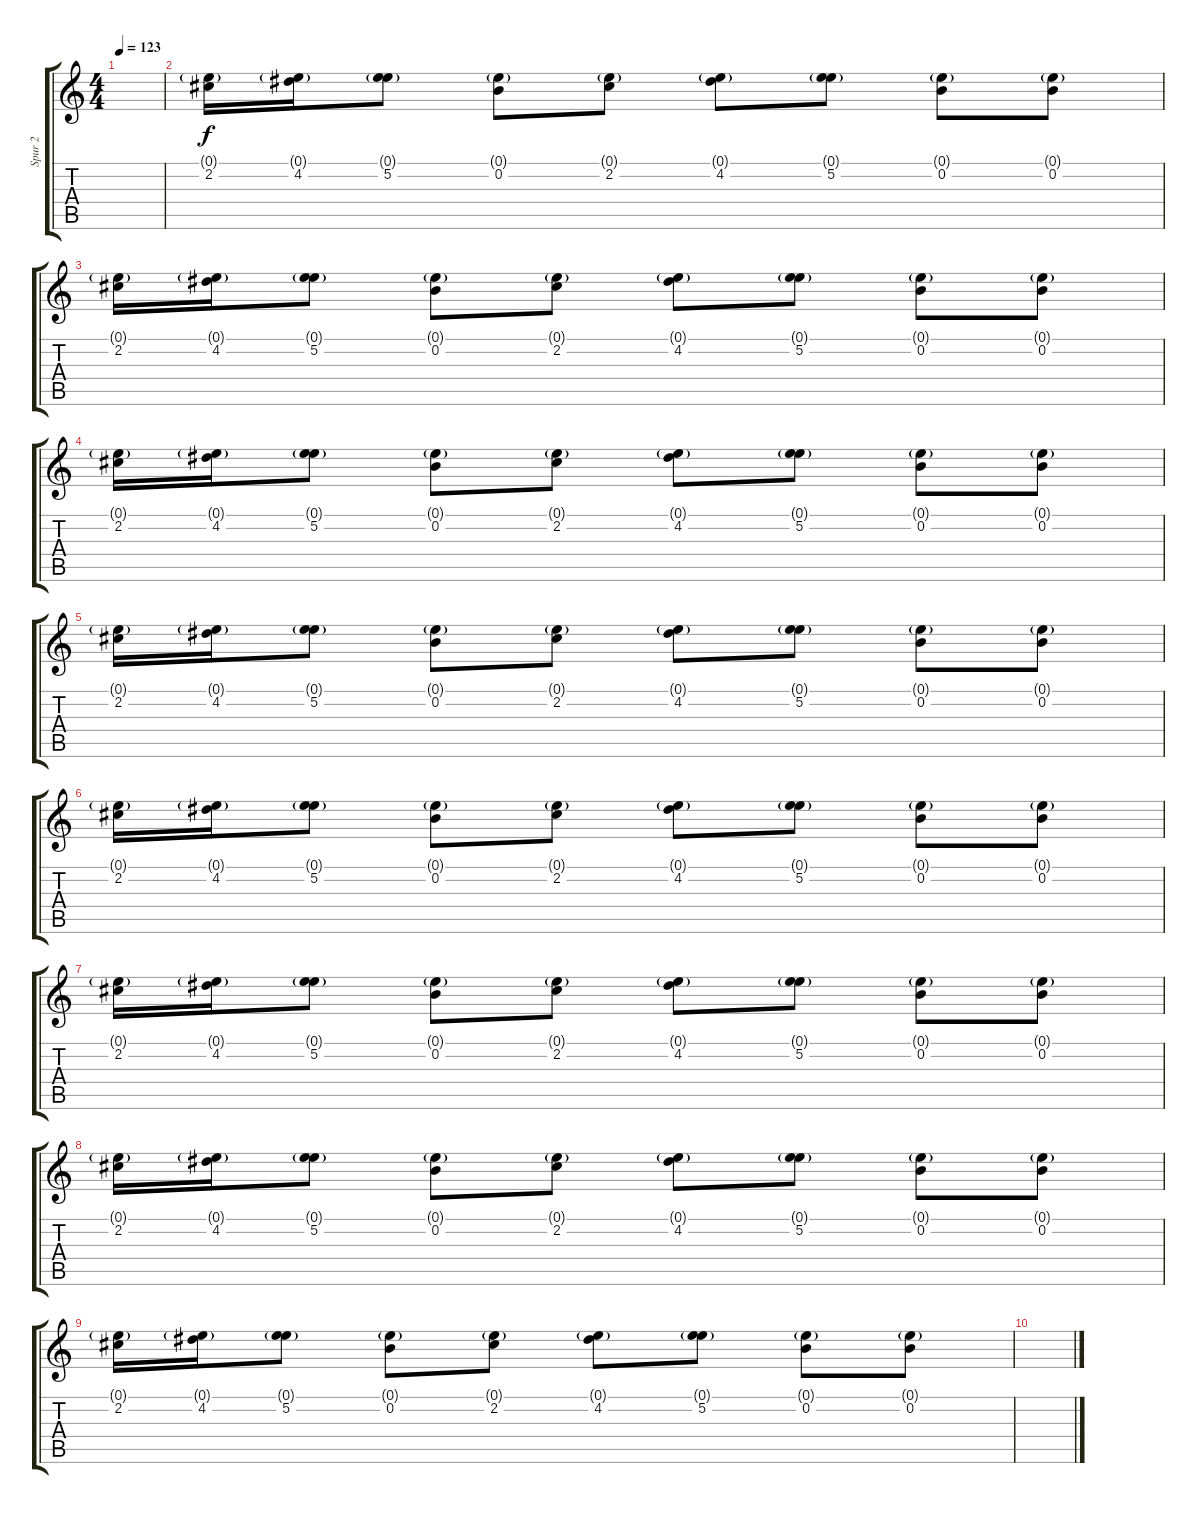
\track ("Spur 2" "Spur 2") {instrument distortionguitar}
\staff {score tabs}
\tuning (E4 B3 G3 D3 A2 E2) {hide}
\ts (4 4)
\tempo 123
\clef g2
\ks c
|
\section ("" "")
(0.1{g} 2.2).16 (0.1{g} 4.2).16 (0.1{g} 5.2).8 (0.1{g} 0.2).8 (0.1{g} 2.2).8 (0.1{g} 4.2).8 (0.1{g} 5.2).8 (0.1{g} 0.2).8 (0.1{g} 0.2).8 |
(0.1{g} 2.2).16 (0.1{g} 4.2).16 (0.1{g} 5.2).8 (0.1{g} 0.2).8 (0.1{g} 2.2).8 (0.1{g} 4.2).8 (0.1{g} 5.2).8 (0.1{g} 0.2).8 (0.1{g} 0.2).8 |
(0.1{g} 2.2).16 (0.1{g} 4.2).16 (0.1{g} 5.2).8 (0.1{g} 0.2).8 (0.1{g} 2.2).8 (0.1{g} 4.2).8 (0.1{g} 5.2).8 (0.1{g} 0.2).8 (0.1{g} 0.2).8 |
(0.1{g} 2.2).16 (0.1{g} 4.2).16 (0.1{g} 5.2).8 (0.1{g} 0.2).8 (0.1{g} 2.2).8 (0.1{g} 4.2).8 (0.1{g} 5.2).8 (0.1{g} 0.2).8 (0.1{g} 0.2).8 |
(0.1{g} 2.2).16 (0.1{g} 4.2).16 (0.1{g} 5.2).8 (0.1{g} 0.2).8 (0.1{g} 2.2).8 (0.1{g} 4.2).8 (0.1{g} 5.2).8 (0.1{g} 0.2).8 (0.1{g} 0.2).8 |
(0.1{g} 2.2).16 (0.1{g} 4.2).16 (0.1{g} 5.2).8 (0.1{g} 0.2).8 (0.1{g} 2.2).8 (0.1{g} 4.2).8 (0.1{g} 5.2).8 (0.1{g} 0.2).8 (0.1{g} 0.2).8 |
(0.1{g} 2.2).16 (0.1{g} 4.2).16 (0.1{g} 5.2).8 (0.1{g} 0.2).8 (0.1{g} 2.2).8 (0.1{g} 4.2).8 (0.1{g} 5.2).8 (0.1{g} 0.2).8 (0.1{g} 0.2).8 |
(0.1{g} 2.2).16 (0.1{g} 4.2).16 (0.1{g} 5.2).8 (0.1{g} 0.2).8 (0.1{g} 2.2).8 (0.1{g} 4.2).8 (0.1{g} 5.2).8 (0.1{g} 0.2).8 (0.1{g} 0.2).8 |
\section ("" "")
